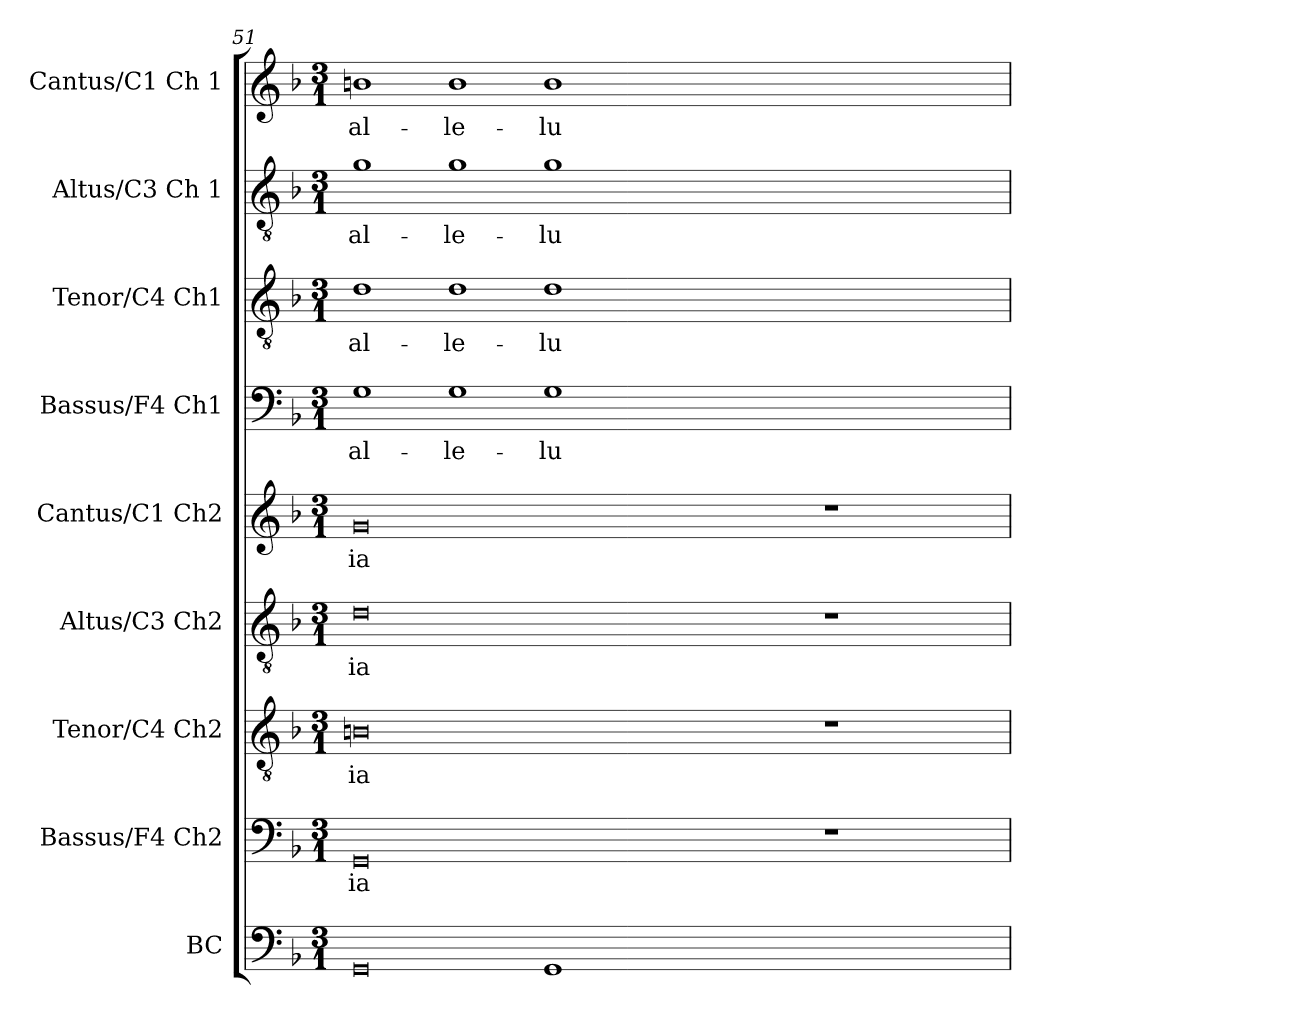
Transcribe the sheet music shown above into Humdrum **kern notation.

**kern	**kern	**text	**kern	**text	**kern	**text	**kern	**text	**kern	**text	**kern	**text	**kern	**text	**kern	**text
*part9	*part8	*part8	*part7	*part7	*part6	*part6	*part5	*part5	*part4	*part4	*part3	*part3	*part2	*part2	*part1	*part1
*staff9	*staff8	*staff8	*staff7	*staff7	*staff6	*staff6	*staff5	*staff5	*staff4	*staff4	*staff3	*staff3	*staff2	*staff2	*staff1	*staff1
*I"BC	*I"Bassus/F4  Ch2	*	*I"Tenor/C4  Ch2	*	*I"Altus/C3  Ch2	*	*I"Cantus/C1  Ch2	*	*I"Bassus/F4  Ch1	*	*I"Tenor/C4  Ch1	*	*I"Altus/C3  Ch 1	*	*I"Cantus/C1  Ch 1	*
*	*I'Ch	*	*I'Ch	*	*I'Ch	*	*I'Ch	*	*I'Ch	*	*I'Ch	*	*I'Ch	*	*I'Ch	*
*clefF4	*clefF4	*	*clefGv2	*	*clefGv2	*	*clefG2	*	*clefF4	*	*clefGv2	*	*clefGv2	*	*clefG2	*
*k[b-]	*k[b-]	*	*k[b-]	*	*k[b-]	*	*k[b-]	*	*k[b-]	*	*k[b-]	*	*k[b-]	*	*k[b-]	*
*F:	*F:	*	*F:	*	*F:	*	*F:	*	*F:	*	*F:	*	*F:	*	*F:	*
*M3/1	*M3/1	*	*M3/1	*	*M3/1	*	*M3/1	*	*M3/1	*	*M3/1	*	*M3/1	*	*M3/1	*
=51	=51	=51	=51	=51	=51	=51	=51	=51	=51	=51	=51	=51	=51	=51	=51	=51
!	!LO:N:vis=0	!LO:LY:b:cj	!LO:N:vis=0	!LO:LY:b:cj	!LO:N:vis=0	!LO:LY:b:cj	!LO:N:vis=0	!LO:LY:b:cj	!	!LO:LY:b:cj	!	!LO:LY:b:cj	!	!LO:LY:b:cj	!	!LO:LY:b:cj
0GG	00.GG	-ia	00.Bn	-ia	00.d	-ia	00.g	-ia	1G	al-	1d	al-	1g	al-	1bn	al-
!	!	!	!	!	!	!	!	!	!	!LO:LY:b:cj	!	!LO:LY:b:cj	!	!LO:LY:b:cj	!	!LO:LY:b:cj
.	.	.	.	.	.	.	.	.	1G	-le-	1d	-le-	1g	-le-	1b	-le-
!	!	!	!	!	!	!	!	!	!	!LO:LY:b:cj	!	!LO:LY:b:cj	!	!LO:LY:b:cj	!	!LO:LY:b:cj
1GG	.	.	.	.	.	.	.	.	1G	-lu-	1d	-lu-	1g	-lu-	1b	-lu-
00.ryy	.	.	.	.	.	.	.	.	00.ryy	.	00.ryy	.	00.ryy	.	00.ryy	.
!	!LO:N:vis=1	!	!LO:N:vis=1	!	!LO:N:vis=1	!	!LO:N:vis=1	!	!	!	!	!	!	!	!	!
.	0.r	.	0.r	.	0.r	.	0.r	.	.	.	.	.	.	.	.	.
=	=	=	=	=	=	=	=	=	=	=	=	=	=	=	=	=
*-	*-	*-	*-	*-	*-	*-	*-	*-	*-	*-	*-	*-	*-	*-	*-	*-
